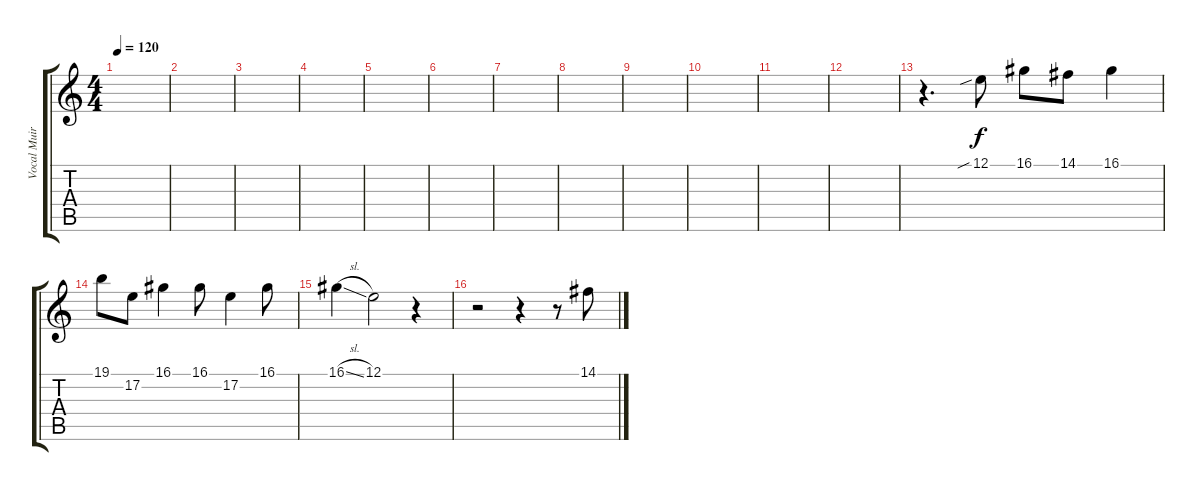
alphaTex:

\track ("Vocal Muir high" "Vocal Muir") {instrument lead1square}
\staff {score tabs}
\tuning (E4 B3 G3 D3 A2 E2) {hide}
\ts (4 4)
\tempo 120
\clef g2
\ks c
|
|
|
|
|
|
|
|
|
|
|
|
r.4{d volume 16} 12.1{sib}.8 16.1.8 14.1.8 16.1.4 |
19.1.8 17.2.8 16.1.4 16.1.8 17.2.4 16.1.8 |
16.1{sl}.4 12.1.2 r.4 |
r.2 r.4 r.8 14.1.8
